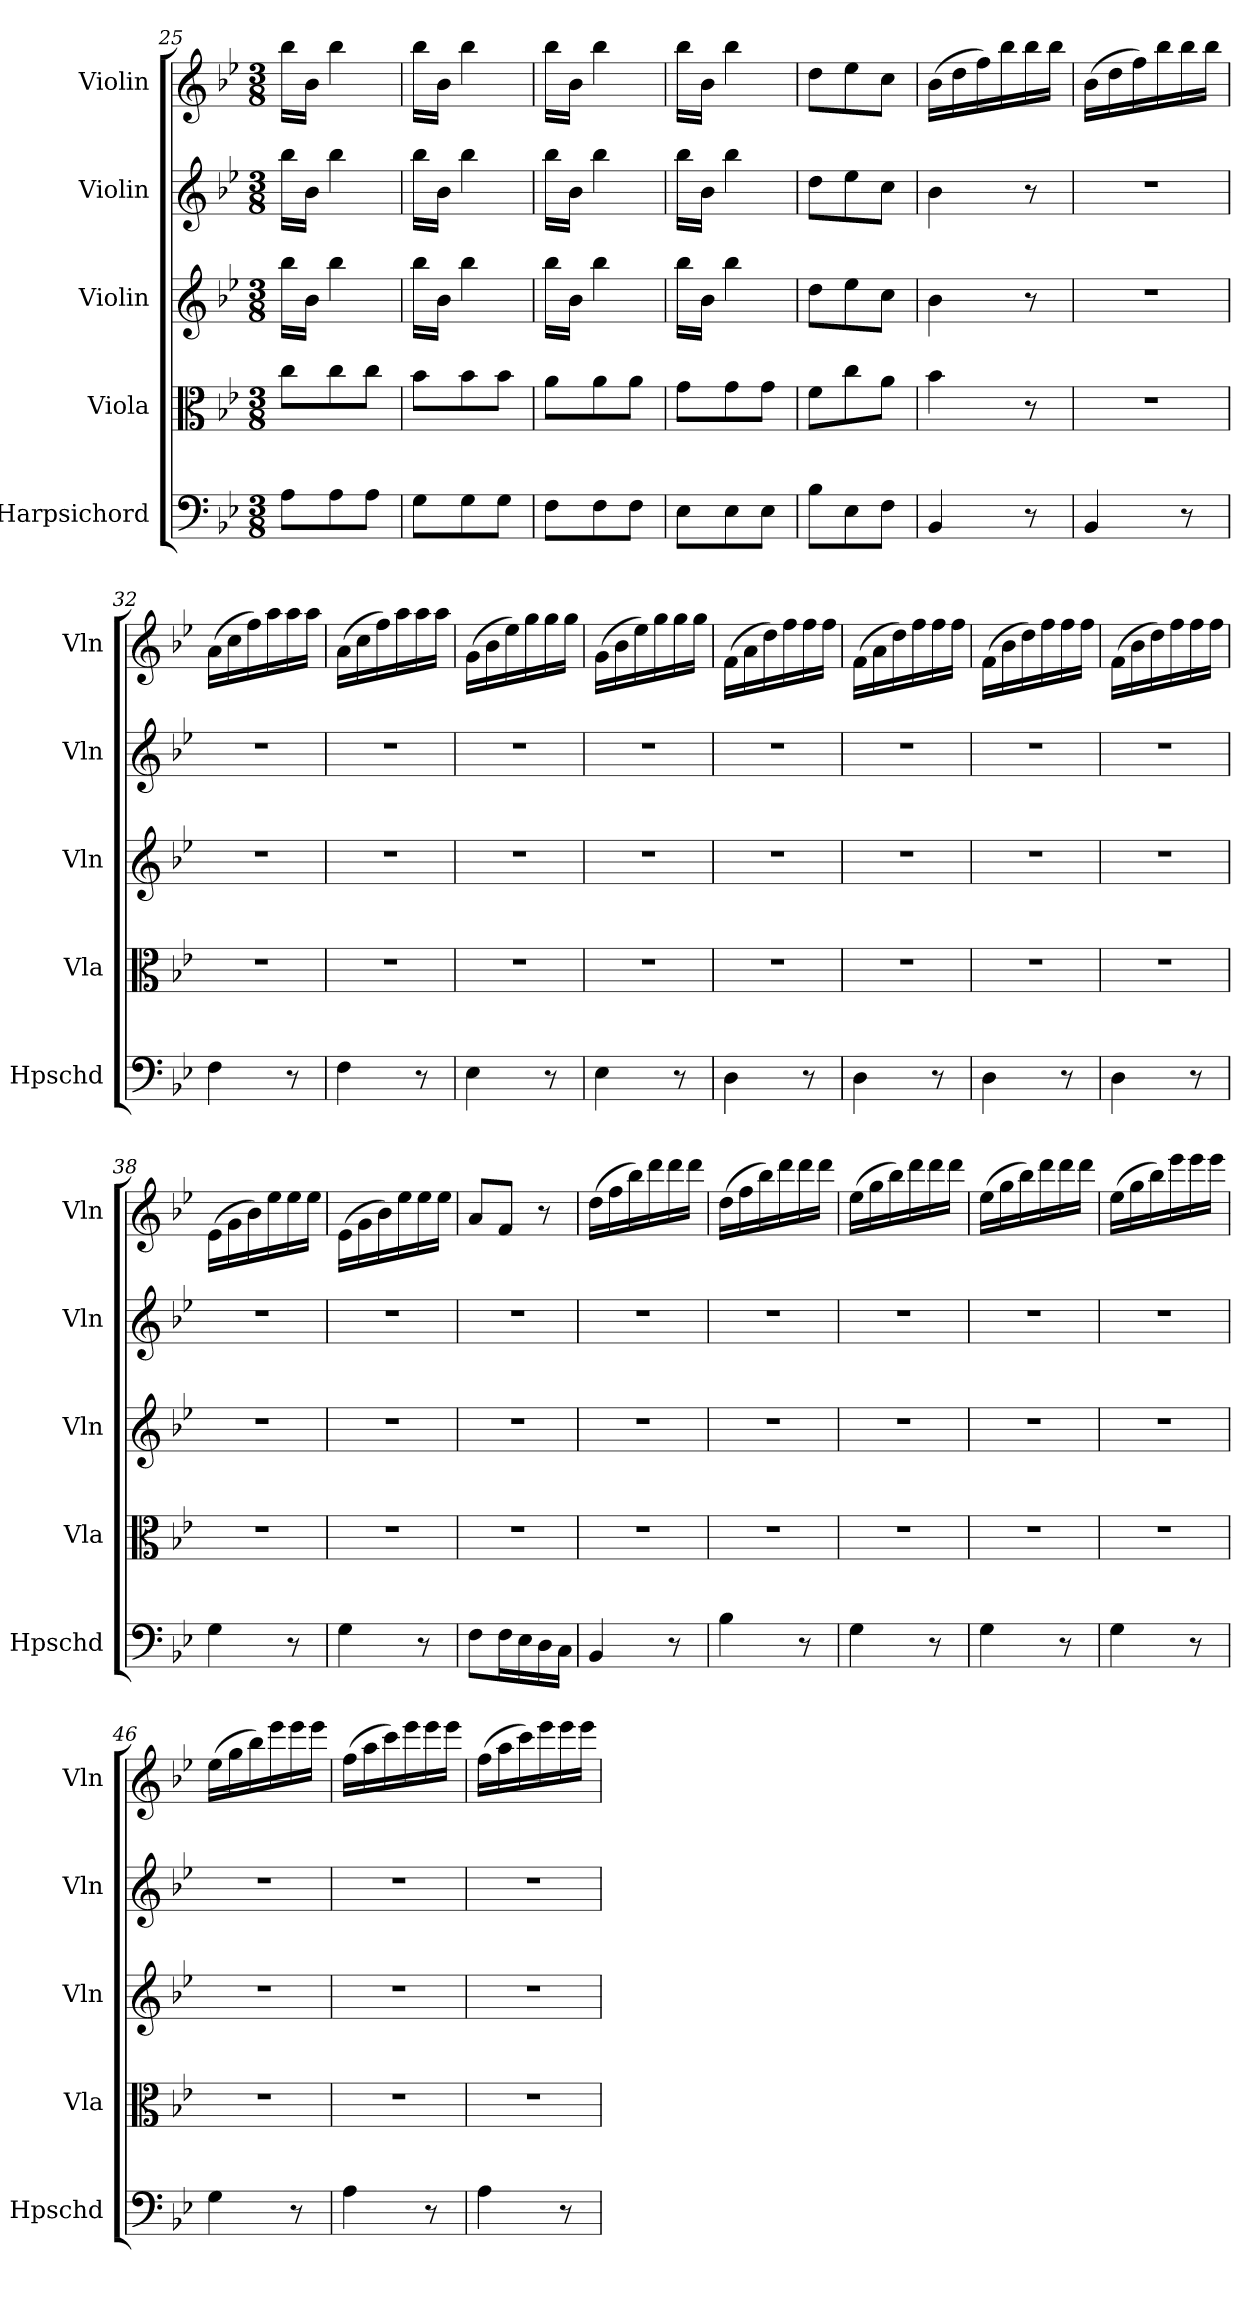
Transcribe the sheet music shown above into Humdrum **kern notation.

**kern	**kern	**kern	**kern	**kern
*part5	*part4	*part3	*part2	*part1
*staff5	*staff4	*staff3	*staff2	*staff1
*I"Harpsichord	*I"Viola	*I"Violin	*I"Violin	*I"Violin
*I'Hpschd	*I'Vla	*I'Vln	*I'Vln	*I'Vln
*clefF4	*clefC3	*clefG2	*clefG2	*clefG2
*k[b-e-]	*k[b-e-]	*k[b-e-]	*k[b-e-]	*k[b-e-]
*B-:	*B-:	*B-:	*B-:	*B-:
*M3/8	*M3/8	*M3/8	*M3/8	*M3/8
=25	=25	=25	=25	=25
8A\L	8cc\L	16bb-\LL	16bb-\LL	16bb-\LL
.	.	16b-\JJ	16b-\JJ	16b-\JJ
8A\	8cc\	4bb-\	4bb-\	4bb-\
8A\J	8cc\J	.	.	.
=26	=26	=26	=26	=26
8G\L	8b-\L	16bb-\LL	16bb-\LL	16bb-\LL
.	.	16b-\JJ	16b-\JJ	16b-\JJ
8G\	8b-\	4bb-\	4bb-\	4bb-\
8G\J	8b-\J	.	.	.
=27	=27	=27	=27	=27
8F\L	8a\L	16bb-\LL	16bb-\LL	16bb-\LL
.	.	16b-\JJ	16b-\JJ	16b-\JJ
8F\	8a\	4bb-\	4bb-\	4bb-\
8F\J	8a\J	.	.	.
=28	=28	=28	=28	=28
8E-\L	8g\L	16bb-\LL	16bb-\LL	16bb-\LL
.	.	16b-\JJ	16b-\JJ	16b-\JJ
8E-\	8g\	4bb-\	4bb-\	4bb-\
8E-\J	8g\J	.	.	.
=29	=29	=29	=29	=29
8B-\L	8f\L	8dd\L	8dd\L	8dd\L
8E-\	8cc\	8ee-\	8ee-\	8ee-\
8F\J	8a\J	8cc\J	8cc\J	8cc\J
=30	=30	=30	=30	=30
4BB-/	4b-\	4b-\	4b-\	(16b-\LL
.	.	.	.	16dd\
.	.	.	.	16ff\)
.	.	.	.	16bb-\
8r	8r	8r	8r	16bb-\
.	.	.	.	16bb-\JJ
=31	=31	=31	=31	=31
4BB-/	4.r	4.r	4.r	(16b-\LL
.	.	.	.	16dd\
.	.	.	.	16ff\)
.	.	.	.	16bb-\
8r	.	.	.	16bb-\
.	.	.	.	16bb-\JJ
=32	=32	=32	=32	=32
4F\	4.r	4.r	4.r	(16a\LL
.	.	.	.	16cc\
.	.	.	.	16ff\)
.	.	.	.	16aa\
8r	.	.	.	16aa\
.	.	.	.	16aa\JJ
=33	=33	=33	=33	=33
4F\	4.r	4.r	4.r	(16a\LL
.	.	.	.	16cc\
.	.	.	.	16ff\)
.	.	.	.	16aa\
8r	.	.	.	16aa\
.	.	.	.	16aa\JJ
=34	=34	=34	=34	=34
4E-\	4.r	4.r	4.r	(16g\LL
.	.	.	.	16b-\
.	.	.	.	16ee-\)
.	.	.	.	16gg\
8r	.	.	.	16gg\
.	.	.	.	16gg\JJ
=35	=35	=35	=35	=35
4E-\	4.r	4.r	4.r	(16g\LL
.	.	.	.	16b-\
.	.	.	.	16ee-\)
.	.	.	.	16gg\
8r	.	.	.	16gg\
.	.	.	.	16gg\JJ
=36	=36	=36	=36	=36
4D\	4.r	4.r	4.r	(16f\LL
.	.	.	.	16a\
.	.	.	.	16dd\)
.	.	.	.	16ff\
8r	.	.	.	16ff\
.	.	.	.	16ff\JJ
=37	=37	=37	=37	=37
4D\	4.r	4.r	4.r	(16f\LL
.	.	.	.	16a\
.	.	.	.	16dd\)
.	.	.	.	16ff\
8r	.	.	.	16ff\
.	.	.	.	16ff\JJ
=36	=36	=36	=36	=36
4D\	4.r	4.r	4.r	(16f\LL
.	.	.	.	16b-\
.	.	.	.	16dd\)
.	.	.	.	16ff\
8r	.	.	.	16ff\
.	.	.	.	16ff\JJ
=37	=37	=37	=37	=37
4D\	4.r	4.r	4.r	(16f\LL
.	.	.	.	16b-\
.	.	.	.	16dd\)
.	.	.	.	16ff\
8r	.	.	.	16ff\
.	.	.	.	16ff\JJ
=38	=38	=38	=38	=38
4G\	4.r	4.r	4.r	(16e-\LL
.	.	.	.	16g\
.	.	.	.	16b-\)
.	.	.	.	16ee-\
8r	.	.	.	16ee-\
.	.	.	.	16ee-\JJ
=39	=39	=39	=39	=39
4G\	4.r	4.r	4.r	(16e-\LL
.	.	.	.	16g\
.	.	.	.	16b-\)
.	.	.	.	16ee-\
8r	.	.	.	16ee-\
.	.	.	.	16ee-\JJ
=40	=40	=40	=40	=40
8F\L	4.r	4.r	4.r	8a/L
16F\L	.	.	.	8f/J
16E-\	.	.	.	.
16D\	.	.	.	8r
16C\JJ	.	.	.	.
=41	=41	=41	=41	=41
4BB-/	4.r	4.r	4.r	(16dd\LL
.	.	.	.	16ff\
.	.	.	.	16bb-\)
.	.	.	.	16ddd\
8r	.	.	.	16ddd\
.	.	.	.	16ddd\JJ
=42	=42	=42	=42	=42
4B-\	4.r	4.r	4.r	(16dd\LL
.	.	.	.	16ff\
.	.	.	.	16bb-\)
.	.	.	.	16ddd\
8r	.	.	.	16ddd\
.	.	.	.	16ddd\JJ
=43	=43	=43	=43	=43
4G\	4.r	4.r	4.r	(16ee-\LL
.	.	.	.	16gg\
.	.	.	.	16bb-\)
.	.	.	.	16ddd\
8r	.	.	.	16ddd\
.	.	.	.	16ddd\JJ
=44	=44	=44	=44	=44
4G\	4.r	4.r	4.r	(16ee-\LL
.	.	.	.	16gg\
.	.	.	.	16bb-\)
.	.	.	.	16ddd\
8r	.	.	.	16ddd\
.	.	.	.	16ddd\JJ
=45	=45	=45	=45	=45
4G\	4.r	4.r	4.r	(16ee-\LL
.	.	.	.	16gg\
.	.	.	.	16bb-\)
.	.	.	.	16eee-\
8r	.	.	.	16eee-\
.	.	.	.	16eee-\JJ
=46	=46	=46	=46	=46
4G\	4.r	4.r	4.r	(16ee-\LL
.	.	.	.	16gg\
.	.	.	.	16bb-\)
.	.	.	.	16eee-\
8r	.	.	.	16eee-\
.	.	.	.	16eee-\JJ
=47	=47	=47	=47	=47
4A\	4.r	4.r	4.r	(16ff\LL
.	.	.	.	16aa\
.	.	.	.	16ccc\)
.	.	.	.	16eee-\
8r	.	.	.	16eee-\
.	.	.	.	16eee-\JJ
=48	=48	=48	=48	=48
4A\	4.r	4.r	4.r	(16ff\LL
.	.	.	.	16aa\
.	.	.	.	16ccc\)
.	.	.	.	16eee-\
8r	.	.	.	16eee-\
.	.	.	.	16eee-\JJ
=	=	=	=	=
*-	*-	*-	*-	*-
